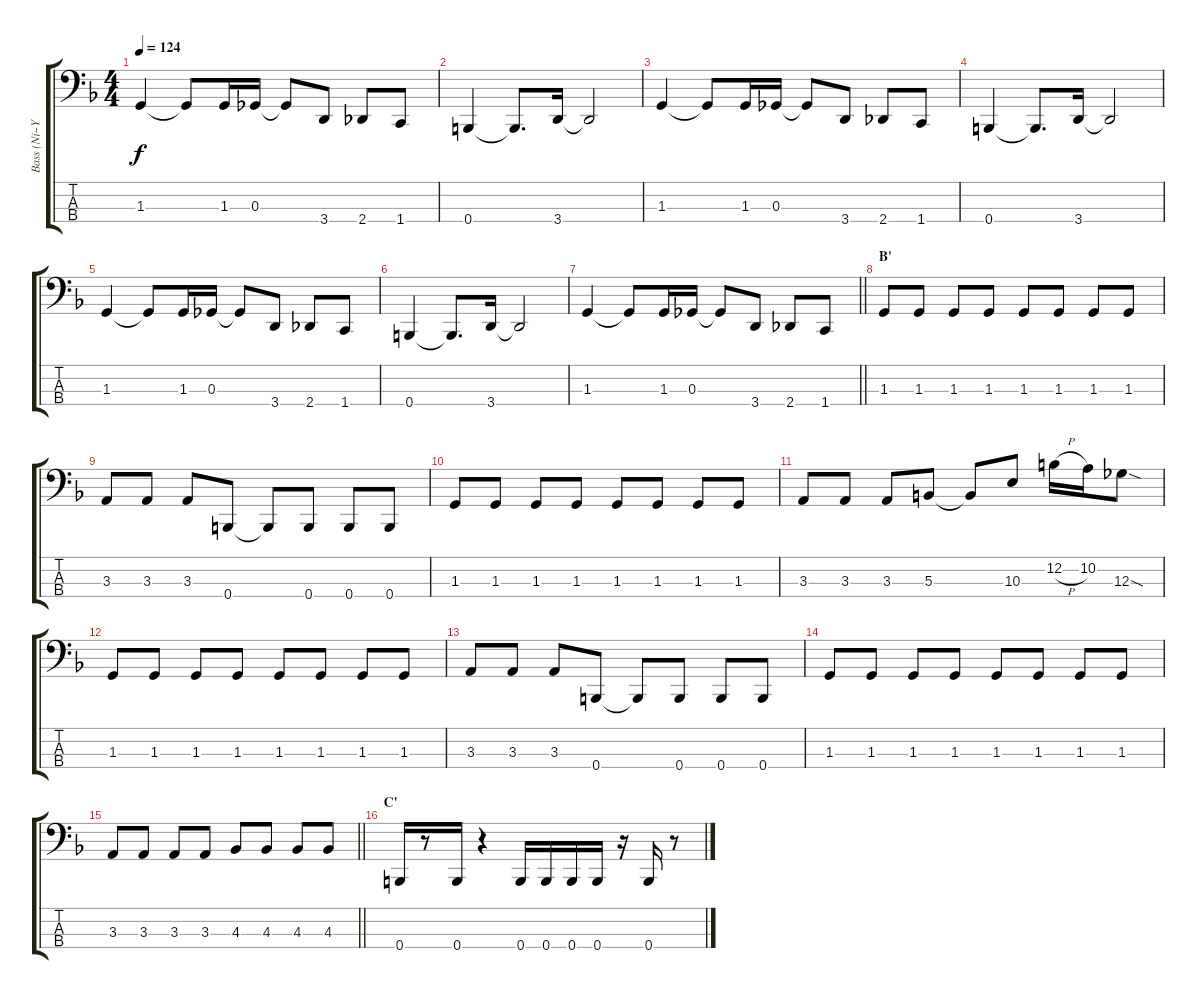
\track ("Bass (Ni~Ya)" "Bass (Ni~Y") {instrument electricbasspick}
\staff {score tabs}
\tuning (E2 B1 Gb1 B0) {hide}
\ts (4 4)
\tempo 124
\clef f4
\ks f
1.3.4{dy f} 1.3{t}.8 1.3.16 0.3.16 0.3{t}.8 3.4.8 2.4.8 1.4.8 |
0.4.4 0.4{t}.8{d} 3.4.16 3.4{t}.2 |
1.3.4 1.3{t}.8 1.3.16 0.3.16 0.3{t}.8 3.4.8 2.4.8 1.4.8 |
0.4.4 0.4{t}.8{d} 3.4.16 3.4{t}.2 |
1.3.4 1.3{t}.8 1.3.16 0.3.16 0.3{t}.8 3.4.8 2.4.8 1.4.8 |
0.4.4 0.4{t}.8{d} 3.4.16 3.4{t}.2 |
\barLineRight lightlight
1.3.4 1.3{t}.8 1.3.16 0.3.16 0.3{t}.8 3.4.8 2.4.8 1.4.8 |
\section ("" "B'")
1.3.8 1.3.8 1.3.8 1.3.8 1.3.8 1.3.8 1.3.8 1.3.8 |
3.3.8 3.3.8 3.3.8 0.4.8 0.4{t}.8 0.4.8 0.4.8 0.4.8 |
1.3.8 1.3.8 1.3.8 1.3.8 1.3.8 1.3.8 1.3.8 1.3.8 |
3.3.8 3.3.8 3.3.8 5.3.8 5.3{t}.8 10.3.8 12.2{h}.16 10.2.16 12.3{sod}.8 |
1.3.8 1.3.8 1.3.8 1.3.8 1.3.8 1.3.8 1.3.8 1.3.8 |
3.3.8 3.3.8 3.3.8 0.4.8 0.4{t}.8 0.4.8 0.4.8 0.4.8 |
1.3.8 1.3.8 1.3.8 1.3.8 1.3.8 1.3.8 1.3.8 1.3.8 |
\barLineRight lightlight
3.3.8 3.3.8 3.3.8 3.3.8 4.3.8 4.3.8 4.3.8 4.3.8 |
\section ("" "C'")
0.4.16 r.8 0.4.16 r.4 0.4.16 0.4.16 0.4.16 0.4.16 r.16 0.4.16 r.8
